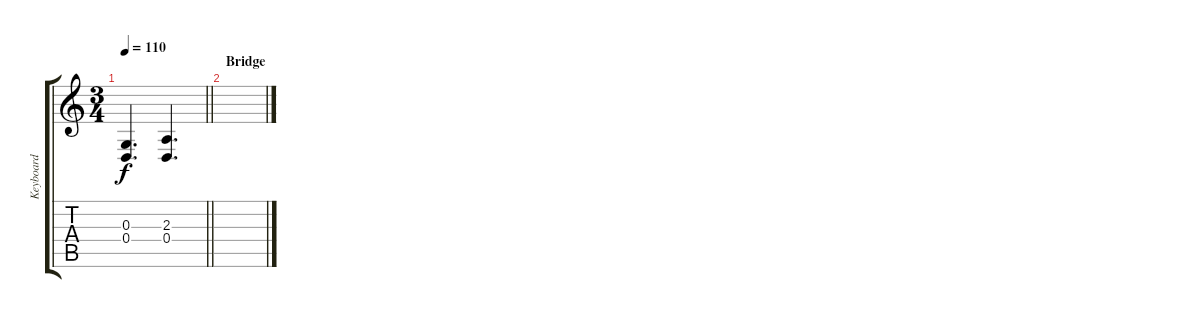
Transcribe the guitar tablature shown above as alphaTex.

\track ("Keyboard" "Keyboard") {instrument stringensemble1}
\staff {score tabs}
\tuning (E4 B3 G3 D3 A2 E2) {hide}
\ts (3 4)
\tempo 110
\clef g2
\barLineRight lightlight
\ks c
(0.3 0.4).4{d dy f} (2.3 0.4).4{d} |
\section ("" "Bridge")
